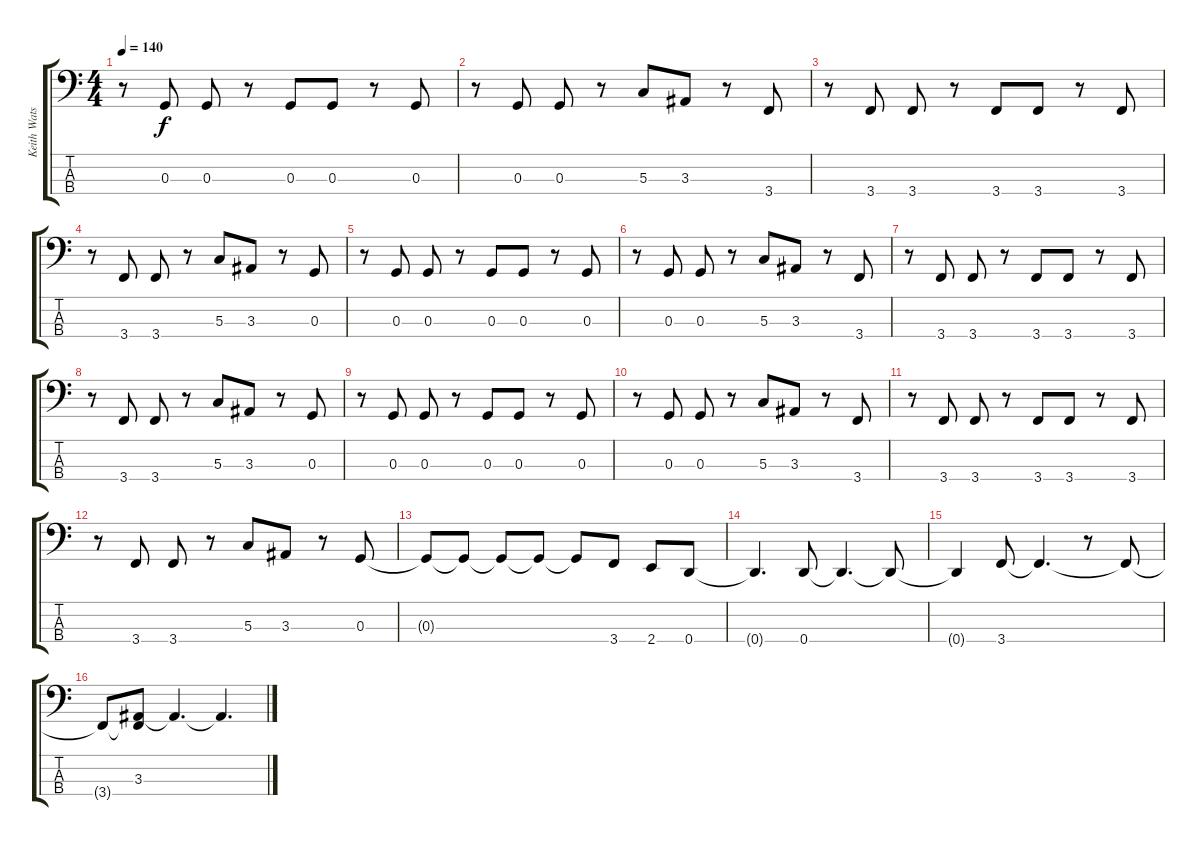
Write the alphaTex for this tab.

\track ("Keith Watson" "Keith Wats") {instrument electricbasspick}
\staff {score tabs}
\tuning (F2 C2 G1 D1) {hide}
\ts (4 4)
\tempo 140
\clef f4
\ks c
r.8{dy f} 0.3.8 0.3.8 r.8 0.3.8 0.3.8 r.8 0.3.8 |
r.8 0.3.8 0.3.8 r.8 5.3.8 3.3.8 r.8 3.4.8 |
r.8 3.4.8 3.4.8 r.8 3.4.8 3.4.8 r.8 3.4.8 |
r.8 3.4.8 3.4.8 r.8 5.3.8 3.3.8 r.8 0.3.8 |
r.8 0.3.8 0.3.8 r.8 0.3.8 0.3.8 r.8 0.3.8 |
r.8 0.3.8 0.3.8 r.8 5.3.8 3.3.8 r.8 3.4.8 |
r.8 3.4.8 3.4.8 r.8 3.4.8 3.4.8 r.8 3.4.8 |
r.8 3.4.8 3.4.8 r.8 5.3.8 3.3.8 r.8 0.3.8 |
r.8 0.3.8 0.3.8 r.8 0.3.8 0.3.8 r.8 0.3.8 |
r.8 0.3.8 0.3.8 r.8 5.3.8 3.3.8 r.8 3.4.8 |
r.8 3.4.8 3.4.8 r.8 3.4.8 3.4.8 r.8 3.4.8 |
r.8 3.4.8 3.4.8 r.8 5.3.8 3.3.8 r.8 0.3.8 |
0.3{t}.8 0.3{t}.8 0.3{t}.8 0.3{t}.8 0.3{t}.8 3.4.8 2.4.8 0.4.8 |
0.4{t}.4{d} 0.4.8 0.4{t}.4{d} 0.4{t}.8 |
0.4{t}.4 3.4.8 3.4{t}.4{d} r.8 3.4{t}.8 |
3.4{t}.8 (3.3 3.4{t}).8 3.3{t}.4{d} 3.3{t}.4{d}
